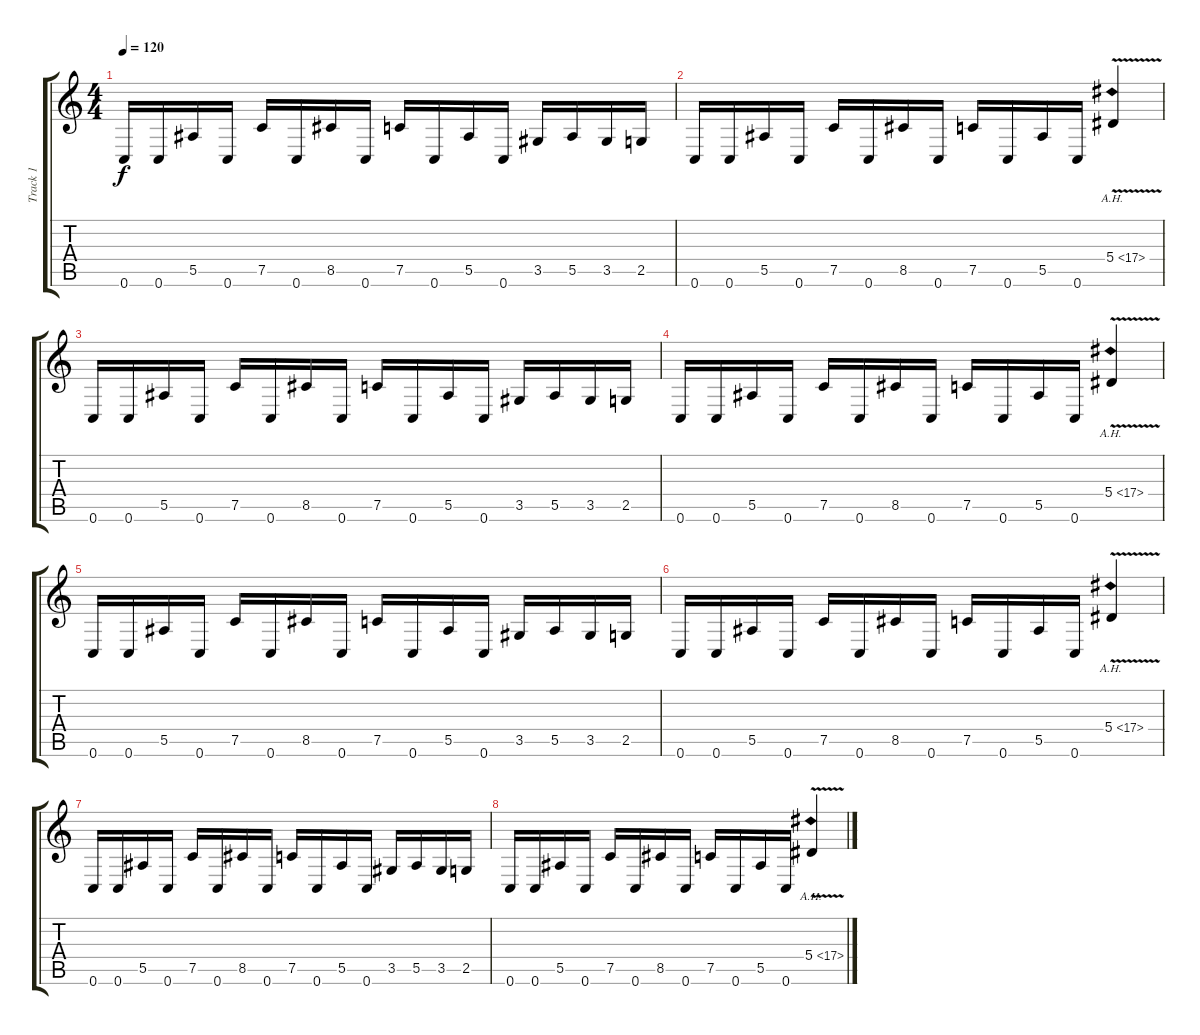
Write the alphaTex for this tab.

\track ("Track 1" "Track 1") {instrument distortionguitar}
\staff {score tabs}
\tuning (C4 G3 Eb3 Bb2 F2 C2) {hide}
\ts (4 4)
\tempo 120
\clef g2
\ks c
0.6.16{dy f} 0.6.16 5.5.16 0.6.16 7.5.16 0.6.16 8.5.16 0.6.16 7.5.16 0.6.16 5.5.16 0.6.16 3.5.16 5.5.16 3.5.16 2.5.16 |
0.6.16 0.6.16 5.5.16 0.6.16 7.5.16 0.6.16 8.5.16 0.6.16 7.5.16 0.6.16 5.5.16 0.6.16 5.4{ah 12 v}.4 |
0.6.16 0.6.16 5.5.16 0.6.16 7.5.16 0.6.16 8.5.16 0.6.16 7.5.16 0.6.16 5.5.16 0.6.16 3.5.16 5.5.16 3.5.16 2.5.16 |
0.6.16 0.6.16 5.5.16 0.6.16 7.5.16 0.6.16 8.5.16 0.6.16 7.5.16 0.6.16 5.5.16 0.6.16 5.4{ah 12 v}.4 |
0.6.16 0.6.16 5.5.16 0.6.16 7.5.16 0.6.16 8.5.16 0.6.16 7.5.16 0.6.16 5.5.16 0.6.16 3.5.16 5.5.16 3.5.16 2.5.16 |
0.6.16 0.6.16 5.5.16 0.6.16 7.5.16 0.6.16 8.5.16 0.6.16 7.5.16 0.6.16 5.5.16 0.6.16 5.4{ah 12 v}.4 |
0.6.16 0.6.16 5.5.16 0.6.16 7.5.16 0.6.16 8.5.16 0.6.16 7.5.16 0.6.16 5.5.16 0.6.16 3.5.16 5.5.16 3.5.16 2.5.16 |
0.6.16 0.6.16 5.5.16 0.6.16 7.5.16 0.6.16 8.5.16 0.6.16 7.5.16 0.6.16 5.5.16 0.6.16 5.4{ah 12 v}.4
